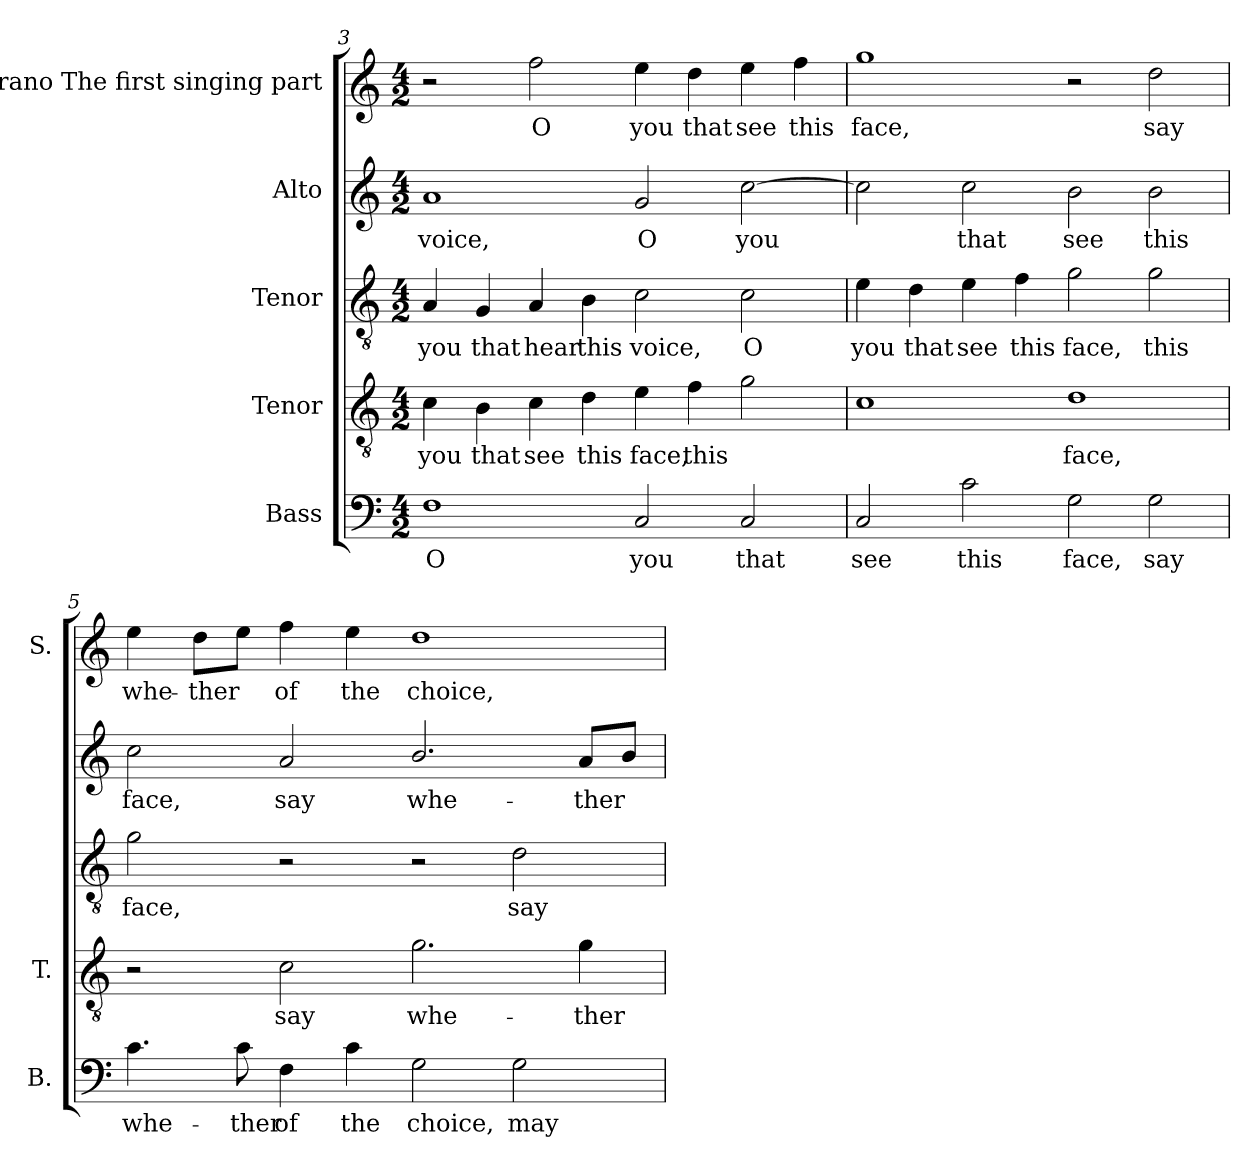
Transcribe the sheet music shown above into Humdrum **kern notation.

**kern	**text	**kern	**text	**kern	**text	**kern	**text	**kern	**text
*part5	*part5	*part4	*part4	*part3	*part3	*part2	*part2	*part1	*part1
*staff5	*staff5	*staff4	*staff4	*staff3	*staff3	*staff2	*staff2	*staff1	*staff1
*I"Bass	*	*I"Tenor	*	*I"Tenor	*	*I"Alto	*	*I"Soprano The first singing part	*
*I'B.	*	*I'T.	*	*	*	*	*	*I'S.	*
*clefF4	*	*clefGv2	*	*clefGv2	*	*clefG2	*	*clefG2	*
*	*	*ITrd7c12	*	*ITrd7c12	*	*ITrd7c12	*	*	*
*k[]	*	*k[]	*	*k[]	*	*k[]	*	*k[]	*
*C:	*	*C:	*	*C:	*	*C:	*	*C:	*
*M4/2	*	*M4/2	*	*M4/2	*	*M4/2	*	*M4/2	*
=3	=3	=3	=3	=3	=3	=3	=3	=3	=3
!	!LO:LY:b:color=#000000	!	!	!	!	!	!	!	!
!	!	!	!LO:LY:b:color=#000000	!	!	!	!	!	!
!	!	!	!	!	!LO:LY:b:color=#000000	!	!	!	!
!	!	!	!	!	!	!	!LO:LY:b:color=#000000	!	!
1Fi	O	4Ci\	you	4AAi/	you	1Ai	voice,	2r	.
!	!	!	!LO:LY:b:color=#000000	!	!	!	!	!	!
!	!	!	!	!	!LO:LY:b:color=#000000	!	!	!	!
.	.	4BBi\	that	4GGi/	that	.	.	.	.
!	!	!	!LO:LY:b:color=#000000	!	!	!	!	!	!
!	!	!	!	!	!LO:LY:b:color=#000000	!	!	!	!
!	!	!	!	!	!	!	!	!	!LO:LY:b:color=#000000
.	.	4Ci\	see	4AAi/	hear	.	.	2ffi\	O
!	!	!	!LO:LY:b:color=#000000	!	!	!	!	!	!
!	!	!	!	!	!LO:LY:b:color=#000000	!	!	!	!
.	.	4Di\	this	4BBi\	this	.	.	.	.
!	!LO:LY:b:color=#000000	!	!	!	!	!	!	!	!
!	!	!	!LO:LY:b:color=#000000	!	!	!	!	!	!
!	!	!	!	!	!LO:LY:b:color=#000000	!	!	!	!
!	!	!	!	!	!	!	!LO:LY:b:color=#000000	!	!
!	!	!	!	!	!	!	!	!	!LO:LY:b:color=#000000
2Ci/	you	4Ei\	face,	2Ci\	voice,	2Gi/	O	4eei\	you
!	!	!	!LO:LY:b:color=#000000	!	!	!	!	!	!
!	!	!	!	!	!	!	!	!	!LO:LY:b:color=#000000
.	.	4Fi\	this	.	.	.	.	4ddi\	that
!	!LO:LY:b:color=#000000	!	!	!	!	!	!	!	!
!	!	!	!	!	!LO:LY:b:color=#000000	!	!	!	!
!	!	!	!	!	!	!	!LO:LY:b:color=#000000	!	!
!	!	!	!	!	!	!	!	!	!LO:LY:b:color=#000000
2Ci/	that	2Gi\	.	2Ci\	O	[2ci\	you	4eei\	see
!	!	!	!	!	!	!	!	!	!LO:LY:b:color=#000000
.	.	.	.	.	.	.	.	4ffi\	this
!!LO:LB:g=z
=4	=4	=4	=4	=4	=4	=4	=4	=4	=4
!	!LO:LY:b:color=#000000	!	!	!	!	!	!	!	!
!	!	!	!	!	!LO:LY:b:color=#000000	!	!	!	!
!	!	!	!	!	!	!	!	!	!LO:LY:b:color=#000000
2Ci/	see	1Ci	.	4Ei\	you	2ci\]	.	1ggi	face,
!	!	!	!	!	!LO:LY:b:color=#000000	!	!	!	!
.	.	.	.	4Di\	that	.	.	.	.
!	!LO:LY:b:color=#000000	!	!	!	!	!	!	!	!
!	!	!	!	!	!LO:LY:b:color=#000000	!	!	!	!
!	!	!	!	!	!	!	!LO:LY:b:color=#000000	!	!
2ci\	this	.	.	4Ei\	see	2ci\	that	.	.
!	!	!	!	!	!LO:LY:b:color=#000000	!	!	!	!
.	.	.	.	4Fi\	this	.	.	.	.
!	!LO:LY:b:color=#000000	!	!	!	!	!	!	!	!
!	!	!	!LO:LY:b:color=#000000	!	!	!	!	!	!
!	!	!	!	!	!LO:LY:b:color=#000000	!	!	!	!
!	!	!	!	!	!	!	!LO:LY:b:color=#000000	!	!
2Gi\	face,	1Di	face,	2Gi\	face,	2Bi\	see	2r	.
!	!LO:LY:b:color=#000000	!	!	!	!	!	!	!	!
!	!	!	!	!	!LO:LY:b:color=#000000	!	!	!	!
!	!	!	!	!	!	!	!LO:LY:b:color=#000000	!	!
!	!	!	!	!	!	!	!	!	!LO:LY:b:color=#000000
2Gi\	say	.	.	2Gi\	this	2Bi\	this	2ddi\	say
=5	=5	=5	=5	=5	=5	=5	=5	=5	=5
!	!LO:LY:b:color=#000000	!	!	!	!	!	!	!	!
!	!	!	!	!	!LO:LY:b:color=#000000	!	!	!	!
!	!	!	!	!	!	!	!LO:LY:b:color=#000000	!	!
!	!	!	!	!	!	!	!	!	!LO:LY:b:color=#000000
4.ci\	whe-	2r	.	2Gi\	face,	2ci\	face,	4eei\	whe-
!	!	!	!	!	!	!	!	!	!LO:LY:b:color=#000000
.	.	.	.	.	.	.	.	8ddi\L	-ther
!	!LO:LY:b:color=#000000	!	!	!	!	!	!	!	!
8ci\	-ther	.	.	.	.	.	.	8eei\J	.
!	!LO:LY:b:color=#000000	!	!	!	!	!	!	!	!
!	!	!	!LO:LY:b:color=#000000	!	!	!	!	!	!
!	!	!	!	!	!	!	!LO:LY:b:color=#000000	!	!
!	!	!	!	!	!	!	!	!	!LO:LY:b:color=#000000
4Fi\	of	2Ci\	say	2r	.	2Ai/	say	4ffi\	of
!	!LO:LY:b:color=#000000	!	!	!	!	!	!	!	!
!	!	!	!	!	!	!	!	!	!LO:LY:b:color=#000000
4ci\	the	.	.	.	.	.	.	4eei\	the
!	!LO:LY:b:color=#000000	!	!	!	!	!	!	!	!
!	!	!	!LO:LY:b:color=#000000	!	!	!	!	!	!
!	!	!	!	!	!	!	!LO:LY:b:color=#000000	!	!
!	!	!	!	!	!	!	!	!	!LO:LY:b:color=#000000
2Gi\	choice,	2.Gi\	whe-	2r	.	2.Bi/	whe-	1ddi	choice,
!	!LO:LY:b:color=#000000	!	!	!	!	!	!	!	!
!	!	!	!	!	!LO:LY:b:color=#000000	!	!	!	!
2Gi\	may	.	.	2Di\	say	.	.	.	.
!	!	!	!LO:LY:b:color=#000000	!	!	!	!	!	!
!	!	!	!	!	!	!	!LO:LY:b:color=#000000	!	!
.	.	4Gi\	-ther	.	.	8Ai/L	-ther	.	.
.	.	.	.	.	.	8Bi/J	.	.	.
=	=	=	=	=	=	=	=	=	=
*-	*-	*-	*-	*-	*-	*-	*-	*-	*-
